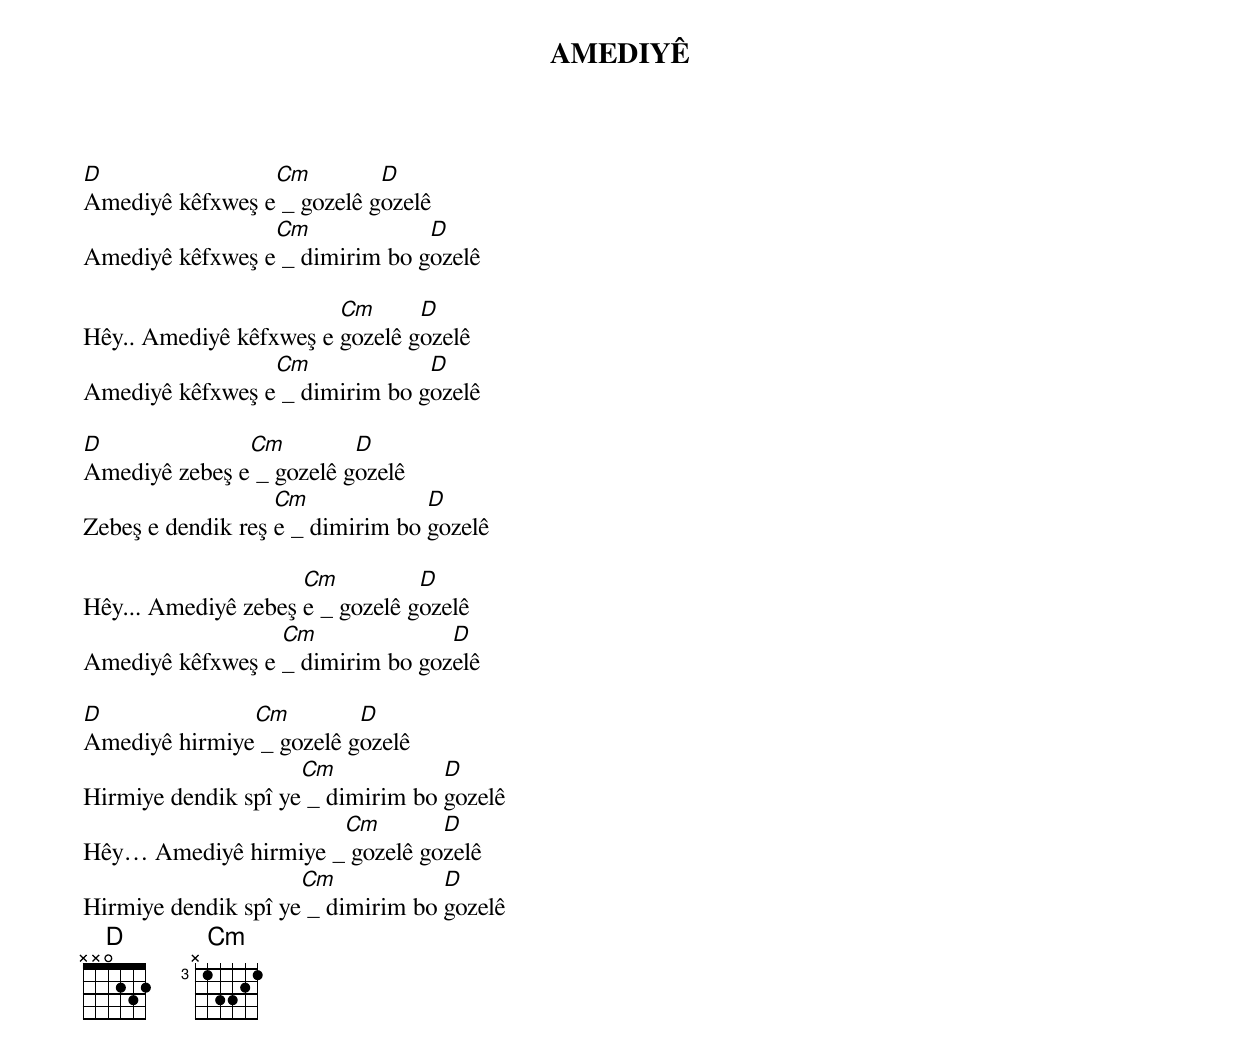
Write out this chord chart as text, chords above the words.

AMEDIYÊ
D                Cm         D
Amediyê kêfxweş e _ gozelê gozelê
                 Cm             D
Amediyê kêfxweş e _ dimirim bo gozelê

                        Cm      D
Hêy.. Amediyê kêfxweş e gozelê gozelê
                 Cm             D
Amediyê kêfxweş e _ dimirim bo gozelê

D              Cm         D
Amediyê zebeş e _ gozelê gozelê
                   Cm             D
Zebeş e dendik reş e _ dimirim bo gozelê

                     Cm          D
Hêy... Amediyê zebeş e _ gozelê gozelê
                  Cm              D
Amediyê kêfxweş e _ dimirim bo gozelê

D              Cm         D
Amediyê hirmiye _ gozelê gozelê
                     Cm            D
Hirmiye dendik spî ye _ dimirim bo gozelê
                      Cm        D
Hêy… Amediyê hirmiye _ gozelê gozelê
                     Cm            D
Hirmiye dendik spî ye _ dimirim bo gozelê
